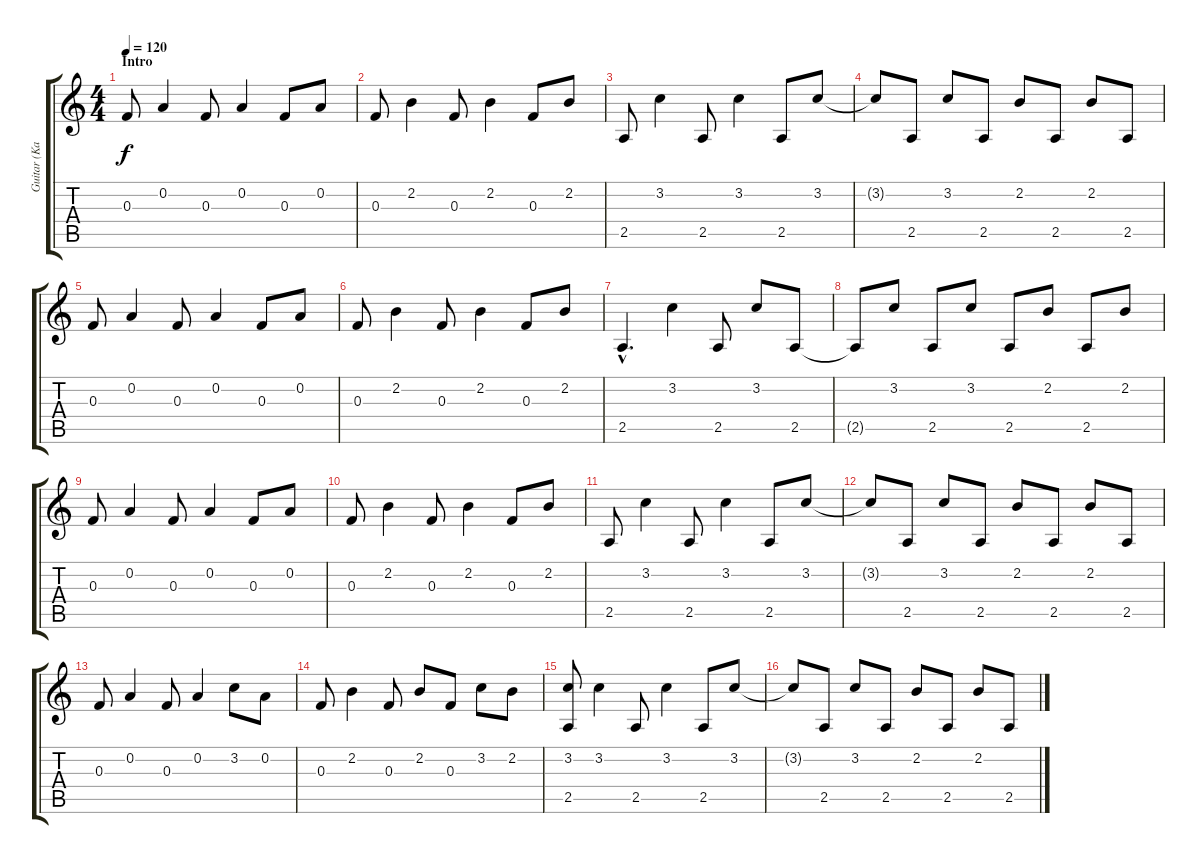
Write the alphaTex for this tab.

\track ("Guitar (Kanwulf)" "Guitar (Ka") {instrument electricguitarclean}
\staff {score tabs}
\tuning (D4 A3 F3 C3 G2 D2) {hide}
\ts (4 4)
\section ("" "Intro")
\tempo 120
\clef g2
\ks c
0.3.8{dy f instrument electricguitarclean} 0.2.4 0.3.8 0.2.4 0.3.8 0.2.8 |
0.3.8 2.2.4 0.3.8 2.2.4 0.3.8 2.2.8 |
2.5.8 3.2.4 2.5.8 3.2.4 2.5.8 3.2.8 |
3.2{t}.8 2.5.8 3.2.8 2.5.8 2.2.8 2.5.8 2.2.8 2.5.8 |
0.3.8 0.2.4 0.3.8 0.2.4 0.3.8 0.2.8 |
0.3.8 2.2.4 0.3.8 2.2.4 0.3.8 2.2.8 |
2.5{hac}.4{d} 3.2.4 2.5.8 3.2.8 2.5.8 |
2.5{t}.8 3.2.8 2.5.8 3.2.8 2.5.8 2.2.8 2.5.8 2.2.8 |
0.3.8 0.2.4 0.3.8 0.2.4 0.3.8 0.2.8 |
0.3.8 2.2.4 0.3.8 2.2.4 0.3.8 2.2.8 |
2.5.8 3.2.4 2.5.8 3.2.4 2.5.8 3.2.8 |
3.2{t}.8 2.5.8 3.2.8 2.5.8 2.2.8 2.5.8 2.2.8 2.5.8 |
0.3.8 0.2.4 0.3.8 0.2.4 3.2.8 0.2.8 |
0.3.8 2.2.4 0.3.8 2.2.8 0.3.8 3.2.8 2.2.8 |
(3.2 2.5).8 3.2.4 2.5.8 3.2.4 2.5.8 3.2.8 |
3.2{t}.8 2.5.8 3.2.8 2.5.8 2.2.8 2.5.8 2.2.8 2.5.8
